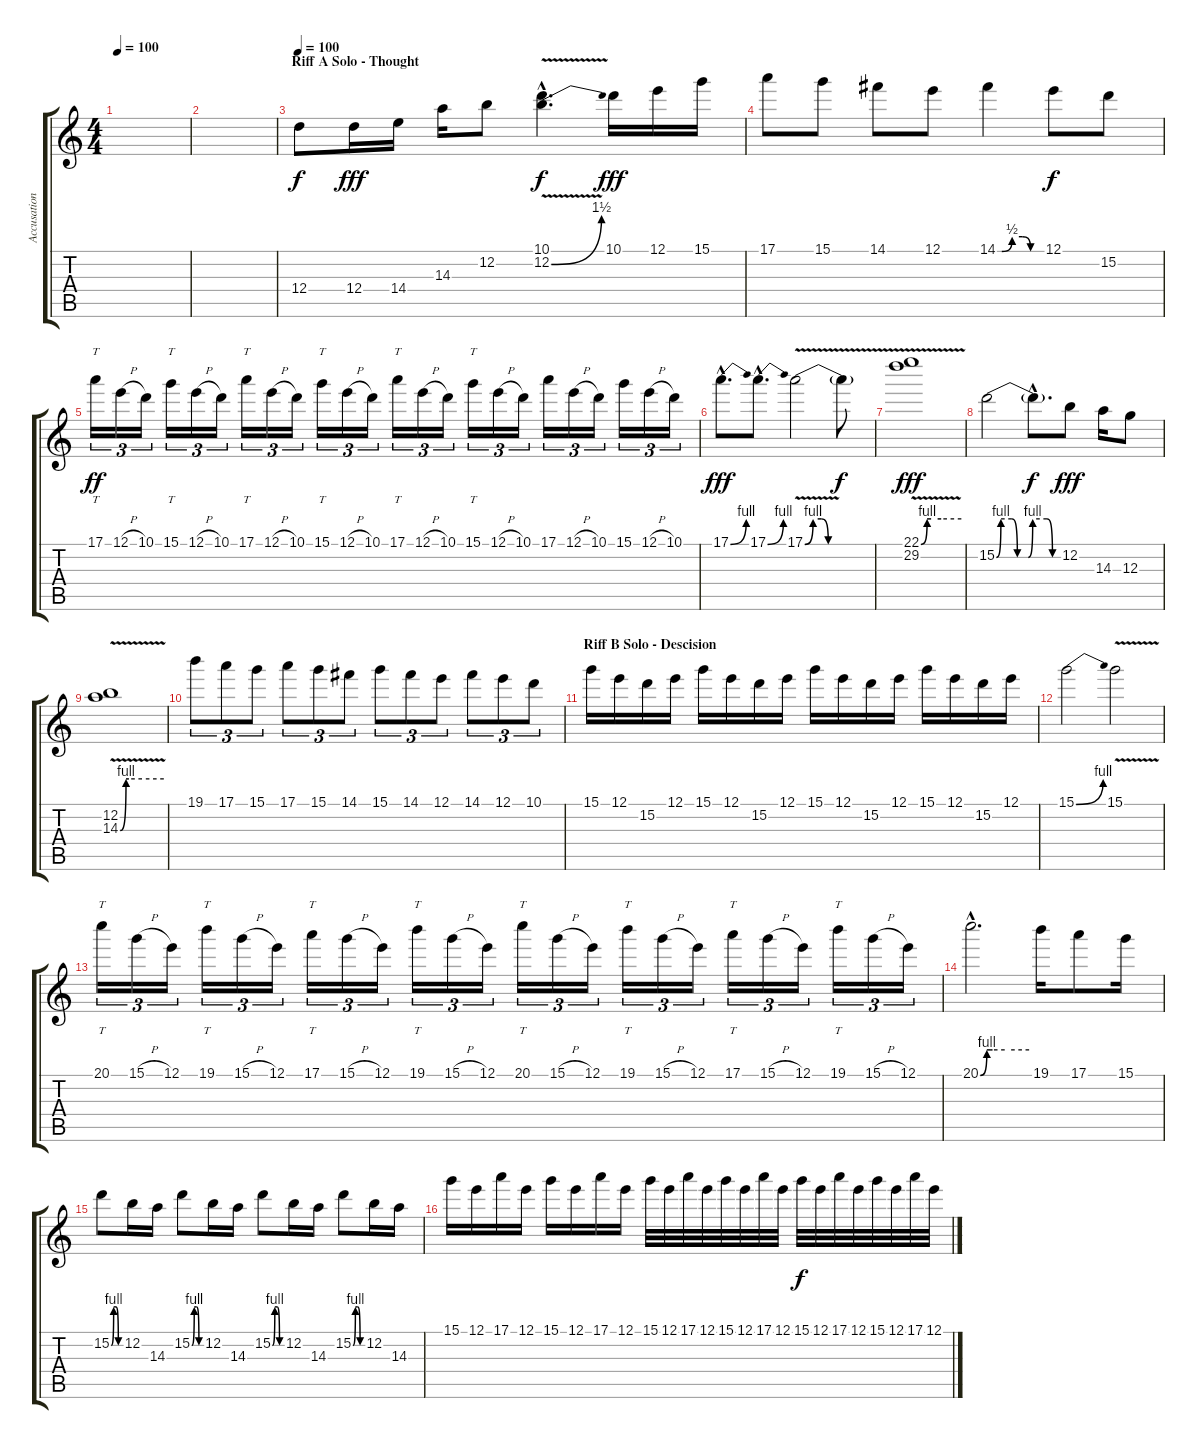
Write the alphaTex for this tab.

\track ("Accusation" "Accusation") {instrument distortionguitar}
\staff {score tabs}
\tuning (E4 B3 G3 D3 A2 E2) {hide}
\ts (4 4)
\tempo 100
\clef g2
\ks c
|
|
\section ("" "Riff A Solo - Thought")
\tempo 100
12.4.8{dy f volume 16} 12.4.16{dy fff} 14.4.16 14.3.16 12.2.8 (10.1{hac} 12.2{be (bend 0 0 60 6) v hac}).4{d dy f} 10.1.16{dy fff} 12.1.16 15.1.16 |
17.1.8 15.1.8 14.1.8 12.1.8 14.1{be (custom 0 0 6 0 20 2 34 2 45 0 60 0)}.4 12.1.8{dy f} 15.2.8 |
17.1.16{tt tu (3 2) dy ff} 12.1{h}.16{tu (3 2)} 10.1.16{tu (3 2)} 15.1.16{tt tu (3 2)} 12.1{h}.16{tu (3 2)} 10.1.16{tu (3 2)} 17.1.16{tt tu (3 2)} 12.1{h}.16{tu (3 2)} 10.1.16{tu (3 2)} 15.1.16{tt tu (3 2)} 12.1{h}.16{tu (3 2)} 10.1.16{tu (3 2)} 17.1.16{tt tu (3 2)} 12.1{h}.16{tu (3 2)} 10.1.16{tu (3 2)} 15.1.16{tt tu (3 2)} 12.1{h}.16{tu (3 2)} 10.1.16{tu (3 2)} 17.1.16{tu (3 2)} 12.1{h}.16{tu (3 2)} 10.1.16{tu (3 2)} 15.1.16{tu (3 2)} 12.1{h}.16{tu (3 2)} 10.1.16{tu (3 2)} |
17.1{be (bend 0 0 60 4) hac}.8{d dy fff} 17.1{be (bend 0 0 60 4) hac}.8{d} 17.1{be (custom 0 0 7 4 14 4 20 0 60 0) v}.2 17.1{t}.8{dy f} |
(22.1{be (custom 0 0 9 4 15 4 30 4 60 4) v} 29.2).1{dy fff} |
15.2{be (custom 0 0 4 4 14 4 19 0 23 0 29 0 33 4 46 4 51 0 60 0)}.2 15.2{hac t}.8{d dy f} 12.2.8{dy fff} 14.3.16 12.3.8 |
(12.2 14.3{be (custom 0 0 8 4 12 4 30 4 60 4) v}).1 |
19.1.8{tu (3 2)} 17.1.8{tu (3 2)} 15.1.8{tu (3 2)} 17.1.8{tu (3 2)} 15.1.8{tu (3 2)} 14.1.8{tu (3 2)} 15.1.8{tu (3 2)} 14.1.8{tu (3 2)} 12.1.8{tu (3 2)} 14.1.8{tu (3 2)} 12.1.8{tu (3 2)} 10.1.8{tu (3 2)} |
\section ("" "Riff B Solo - Descision")
15.1.16{instrument overdrivenguitar} 12.1.16 15.2.16 12.1.16 15.1.16 12.1.16 15.2.16 12.1.16 15.1.16 12.1.16 15.2.16 12.1.16 15.1.16 12.1.16 15.2.16 12.1.16 |
15.1{be (bend 0 0 60 4)}.2 15.1{v}.2 |
20.1.16{tt tu (3 2)} 15.1{h}.16{tu (3 2)} 12.1.16{tu (3 2)} 19.1.16{tt tu (3 2)} 15.1{h}.16{tu (3 2)} 12.1.16{tu (3 2)} 17.1.16{tt tu (3 2)} 15.1{h}.16{tu (3 2)} 12.1.16{tu (3 2)} 19.1.16{tt tu (3 2)} 15.1{h}.16{tu (3 2)} 12.1.16{tu (3 2)} 20.1.16{tt tu (3 2)} 15.1{h}.16{tu (3 2)} 12.1.16{tu (3 2)} 19.1.16{tt tu (3 2)} 15.1{h}.16{tu (3 2)} 12.1.16{tu (3 2)} 17.1.16{tt tu (3 2)} 15.1{h}.16{tu (3 2)} 12.1.16{tu (3 2)} 19.1.16{tt tu (3 2)} 15.1{h}.16{tu (3 2)} 12.1.16{tu (3 2)} |
20.1{be (custom 0 0 8 4 12 4 15 4 30 4 60 4) hac}.2{d} 19.1.16 17.1.8 15.1.16 |
15.2{be (custom 0 0 15 4 30 4 45 0 60 0)}.8 12.2.16 14.3.16 15.2{be (custom 0 0 15 4 30 4 45 0 60 0)}.8 12.2.16 14.3.16 15.2{be (custom 0 0 15 4 30 4 45 0 60 0)}.8 12.2.16 14.3.16 15.2{be (custom 0 0 15 4 30 4 45 0 60 0)}.8 12.2.16 14.3.16 |
15.1.16 12.1.16 17.1.16 12.1.16 15.1.16 12.1.16 17.1.16 12.1.16 15.1.32 12.1.32 17.1.32 12.1.32 15.1.32 12.1.32 17.1.32 12.1.32 15.1.32{dy f} 12.1.32 17.1.32 12.1.32 15.1.32 12.1.32 17.1.32 12.1.32
